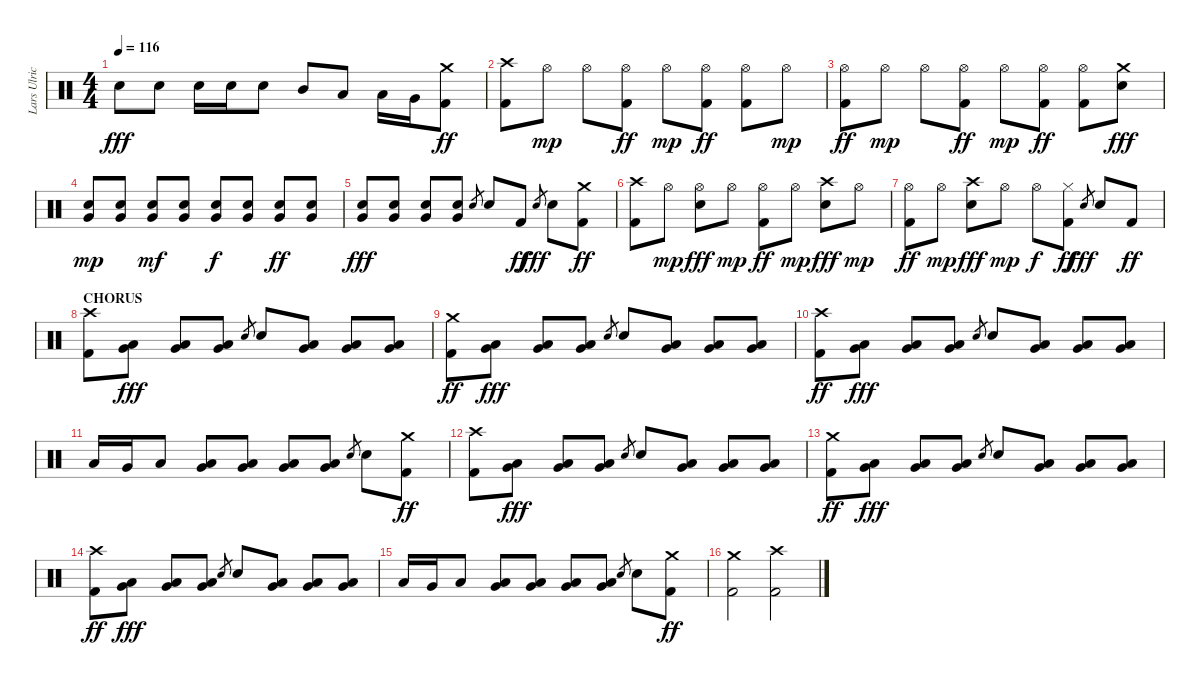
\track ("Lars Ulrich (Drums)" "Lars Ulric") {instrument percussion}
\staff {score}
\articulation defaults
\ts (4 4)
\tempo 116
\clef neutral
\ks c "Electric Snare (hit)".8{dy fff} "Electric Snare (hit)".8 "Electric Snare (hit)".16 "Electric Snare (hit)".16 "Electric Snare (hit)".8 "Mid Tom (hit)".8 "Low Tom (hit)".8 "Low Tom (hit)".16 "Very Low Tom (hit)".16
("Crash medium (hit)" "Kick (hit) 2").8{dy ff} |
("Crash high (hit)" "Kick (hit) 2").8 "Hi-Hat (open)".8{dy mp} "Hi-Hat (open)".8 ("Hi-Hat (open)" "Kick (hit) 2").8{dy ff} "Hi-Hat (open)".8{dy mp} ("Hi-Hat (open)" "Kick (hit) 2").8{dy ff} ("Hi-Hat (open)" "Kick (hit) 2").8 "Hi-Hat (open)".8{dy mp} |
("Hi-Hat (open)" "Kick (hit) 2").8{dy ff} "Hi-Hat (open)".8{dy mp} "Hi-Hat (open)".8 ("Hi-Hat (open)" "Kick (hit) 2").8{dy ff} "Hi-Hat (open)".8{dy mp} ("Hi-Hat (open)" "Kick (hit) 2").8{dy ff} ("Hi-Hat (open)" "Kick (hit) 2").8 ("Crash medium (hit)" "Electric Snare (hit)").8{dy fff} |
("Very Low Tom (hit)" "Electric Snare (hit)").8{dy mp} ("Very Low Tom (hit)" "Electric Snare (hit)").8 ("Very Low Tom (hit)" "Electric Snare (hit)").8{dy mf} ("Very Low Tom (hit)" "Electric Snare (hit)").8 ("Very Low Tom (hit)" "Electric Snare (hit)").8{dy f} ("Very Low Tom (hit)" "Electric Snare (hit)").8 ("Very Low Tom (hit)" "Electric Snare (hit)").8{dy ff} ("Very Low Tom (hit)" "Electric Snare (hit)").8 |
("Very Low Tom (hit)" "Electric Snare (hit)").8{dy fff} ("Very Low Tom (hit)" "Electric Snare (hit)").8 ("Very Low Tom (hit)" "Electric Snare (hit)").8 ("Very Low Tom (hit)" "Electric Snare (hit)").8 "Electric Snare (hit)".8{gr} "Electric Snare (hit)".8 "Kick (hit) 2".8{dy ff} "Electric Snare (hit)".8{gr dy fff} "Electric Snare (hit)".8 ("Crash medium (hit)" "Kick (hit) 2").8{dy ff} |
("Crash high (hit)" "Kick (hit) 2").8 "Hi-Hat (open)".8{dy mp} ("Hi-Hat (open)" "Electric Snare (hit)").8{dy fff} "Hi-Hat (open)".8{dy mp} ("Hi-Hat (open)" "Kick (hit) 2").8{dy ff} "Hi-Hat (open)".8{dy mp} ("Crash high (hit)" "Electric Snare (hit)").8{dy fff} "Hi-Hat (open)".8{dy mp} |
("Hi-Hat (open)" "Kick (hit) 2").8{dy ff} "Hi-Hat (open)".8{dy mp} ("Crash high (hit)" "Electric Snare (hit)").8{dy fff} "Hi-Hat (open)".8{dy mp} "Hi-Hat (open)".8{dy f} ("Hi-Hat (closed)" "Kick (hit) 2").8{dy ff} "Electric Snare (hit)".8{gr dy fff} "Electric Snare (hit)".8 "Kick (hit) 2".8{dy ff} |
\section ("" "CHORUS")
("Crash high (hit)" "Kick (hit) 2").8 ("Low Tom (hit)" "Very Low Tom (hit)").8{dy fff} ("Low Tom (hit)" "Very Low Tom (hit)").8 ("Low Tom (hit)" "Very Low Tom (hit)").8 "Electric Snare (hit)".8{gr} "Electric Snare (hit)".8 ("Low Tom (hit)" "Very Low Tom (hit)").8 ("Low Tom (hit)" "Very Low Tom (hit)").8 ("Very Low Tom (hit)" "Low Floor Tom (hit)").8 |
("Crash medium (hit)" "Kick (hit) 2").8{dy ff} ("Low Tom (hit)" "Very Low Tom (hit)").8{dy fff} ("Low Tom (hit)" "Very Low Tom (hit)").8 ("Low Tom (hit)" "Very Low Tom (hit)").8 "Electric Snare (hit)".8{gr} "Electric Snare (hit)".8 ("Low Tom (hit)" "Very Low Tom (hit)").8 ("Low Tom (hit)" "Very Low Tom (hit)").8 ("Very Low Tom (hit)" "Low Floor Tom (hit)").8 |
("Crash high (hit)" "Kick (hit) 2").8{dy ff} ("Low Tom (hit)" "Very Low Tom (hit)").8{dy fff} ("Low Tom (hit)" "Very Low Tom (hit)").8 ("Low Tom (hit)" "Very Low Tom (hit)").8 "Electric Snare (hit)".8{gr} "Electric Snare (hit)".8 ("Low Tom (hit)" "Very Low Tom (hit)").8 ("Low Tom (hit)" "Very Low Tom (hit)").8 ("Very Low Tom (hit)" "Low Floor Tom (hit)").8 |
"Low Tom (hit)".16 "Very Low Tom (hit)".16 "Low Floor Tom (hit)".8 ("Very Low Tom (hit)" "Low Floor Tom (hit)").8 ("Very Low Tom (hit)" "Low Floor Tom (hit)").8 ("Very Low Tom (hit)" "Low Floor Tom (hit)").8 ("Very Low Tom (hit)" "Low Floor Tom (hit)").8 "Electric Snare (hit)".8{gr} "Electric Snare (hit)".8 ("Crash medium (hit)" "Kick (hit) 2").8{dy ff} |
("Crash high (hit)" "Kick (hit) 2").8 ("Low Tom (hit)" "Very Low Tom (hit)").8{dy fff} ("Low Tom (hit)" "Very Low Tom (hit)").8 ("Low Tom (hit)" "Very Low Tom (hit)").8 "Electric Snare (hit)".8{gr} "Electric Snare (hit)".8 ("Low Tom (hit)" "Very Low Tom (hit)").8 ("Low Tom (hit)" "Very Low Tom (hit)").8 ("Very Low Tom (hit)" "Low Floor Tom (hit)").8 |
("Crash medium (hit)" "Kick (hit) 2").8{dy ff} ("Low Tom (hit)" "Very Low Tom (hit)").8{dy fff} ("Low Tom (hit)" "Very Low Tom (hit)").8 ("Low Tom (hit)" "Very Low Tom (hit)").8 "Electric Snare (hit)".8{gr} "Electric Snare (hit)".8 ("Low Tom (hit)" "Very Low Tom (hit)").8 ("Low Tom (hit)" "Very Low Tom (hit)").8 ("Very Low Tom (hit)" "Low Floor Tom (hit)").8 |
("Crash high (hit)" "Kick (hit) 2").8{dy ff} ("Low Tom (hit)" "Very Low Tom (hit)").8{dy fff} ("Low Tom (hit)" "Very Low Tom (hit)").8 ("Low Tom (hit)" "Very Low Tom (hit)").8 "Electric Snare (hit)".8{gr} "Electric Snare (hit)".8 ("Low Tom (hit)" "Very Low Tom (hit)").8 ("Low Tom (hit)" "Very Low Tom (hit)").8 ("Very Low Tom (hit)" "Low Floor Tom (hit)").8 |
"Low Tom (hit)".16 "Very Low Tom (hit)".16 "Low Floor Tom (hit)".8 ("Very Low Tom (hit)" "Low Floor Tom (hit)").8 ("Very Low Tom (hit)" "Low Floor Tom (hit)").8 ("Very Low Tom (hit)" "Low Floor Tom (hit)").8 ("Very Low Tom (hit)" "Low Floor Tom (hit)").8 "Electric Snare (hit)".8{gr} "Electric Snare (hit)".8 ("Crash medium (hit)" "Kick (hit) 2").8{dy ff} |
("Crash medium (hit)" "Kick (hit) 2").2 ("Crash high (hit)" "Kick (hit) 2").2
